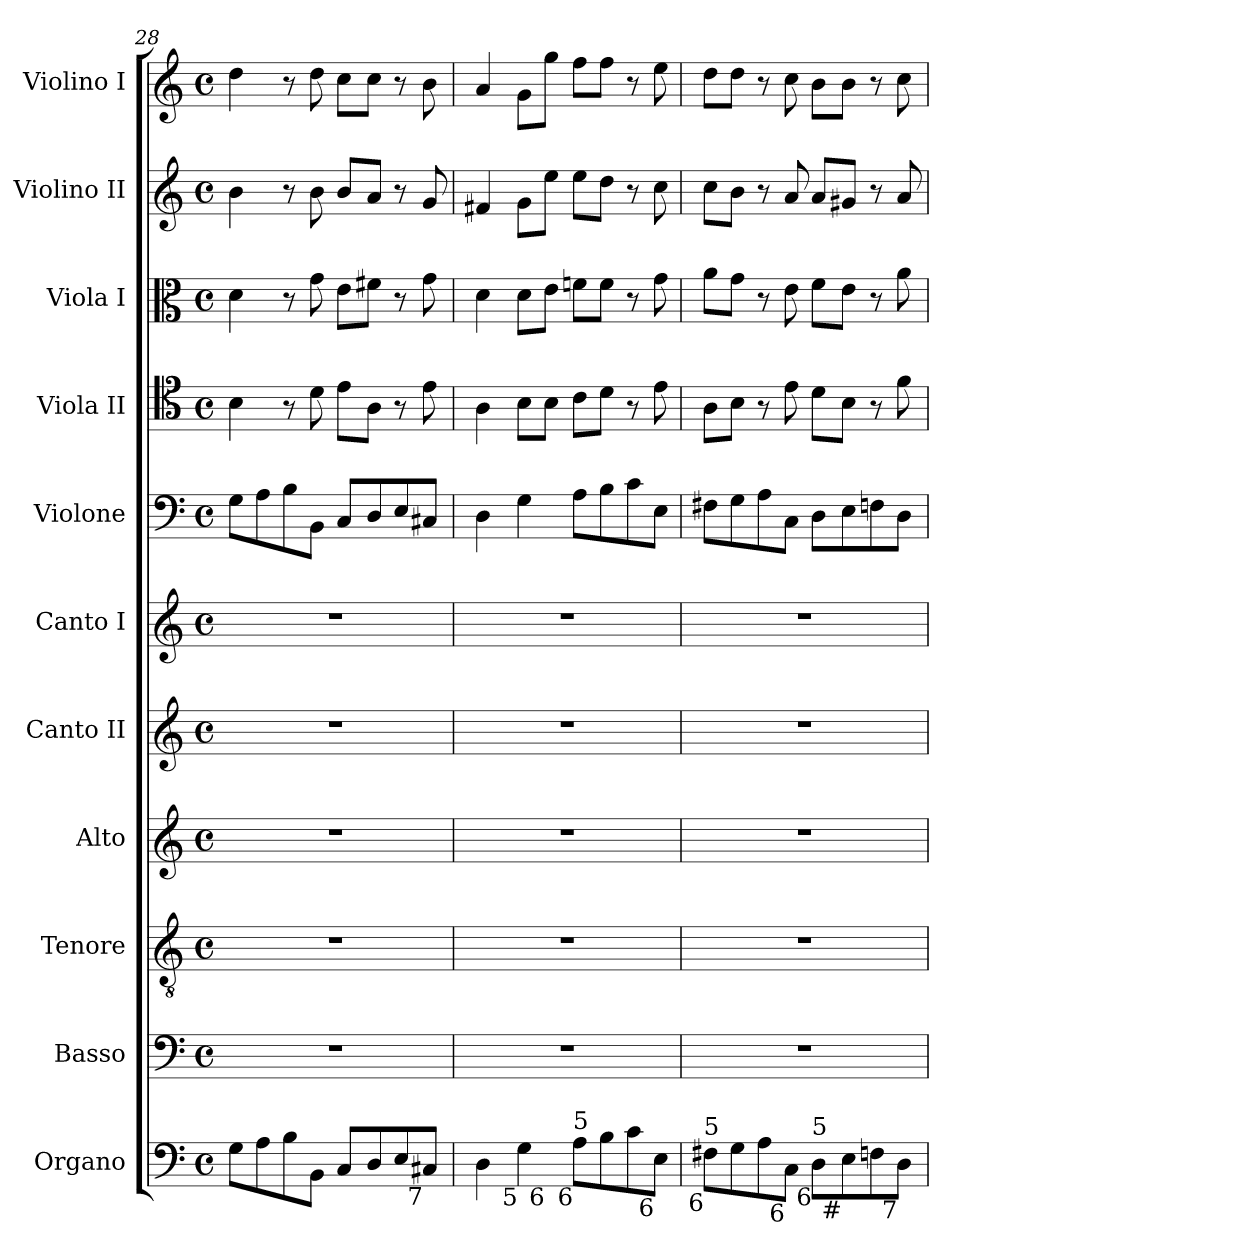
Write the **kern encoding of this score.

**kern	**kern	**kern	**kern	**kern	**kern	**kern	**kern	**kern	**kern	**kern
*part11	*part10	*part9	*part8	*part7	*part6	*part5	*part4	*part3	*part2	*part1
*staff11	*staff10	*staff9	*staff8	*staff7	*staff6	*staff5	*staff4	*staff3	*staff2	*staff1
*I"Organo	*I"Basso	*I"Tenore	*I"Alto	*I"Canto II	*I"Canto I	*I"Violone	*I"Viola II	*I"Viola I	*I"Violino II	*I"Violino I
*I'Org.	*I'B.	*I'T.	*I'A.	*I'C. II	*I'C. I	*I'Vne.	*I'Vla. II	*I'Vla. I	*I'Vl. II	*I'Vl. I
*clefF4	*clefF4	*clefGv2	*clefG2	*clefG2	*clefG2	*clefF4	*clefC4	*clefC3	*clefG2	*clefG2
*	*	*ITrd7c12	*	*	*	*	*	*	*	*
*k[]	*k[]	*k[]	*k[]	*k[]	*k[]	*k[]	*k[]	*k[]	*k[]	*k[]
*C:	*C:	*C:	*C:	*C:	*C:	*C:	*C:	*C:	*C:	*C:
*M4/4	*M4/4	*M4/4	*M4/4	*M4/4	*M4/4	*M4/4	*M4/4	*M4/4	*M4/4	*M4/4
*met(c)	*met(c)	*met(c)	*met(c)	*met(c)	*met(c)	*met(c)	*met(c)	*met(c)	*met(c)	*met(c)
=28	=28	=28	=28	=28	=28	=28	=28	=28	=28	=28
8Gi\L	1r	1r	1r	1r	1r	8Gi\L	4Bi\	4di\	4bi\	4ddi\
8Ai\	.	.	.	.	.	8Ai\	.	.	.	.
8Bi\	.	.	.	.	.	8Bi\	8r	8r	8r	8r
8BBi\J	.	.	.	.	.	8BBi\J	8di\	8gi\	8bi\	8ddi\
8Ci/L	.	.	.	.	.	8Ci/L	8ei\L	8ei\L	8bi/L	8cci\L
8Di/	.	.	.	.	.	8Di/	8Ai\J	8f#Xi\J	8ai/J	8cci\J
8Ei/	.	.	.	.	.	8Ei/	8r	8r	8r	8r
!LO:TX:b:rj:t=7	!	!	!	!	!	!	!	!	!	!
8C#Xi/J	.	.	.	.	.	8C#Xi/J	8ei\	8gi\	8gi/	8bi\
!!LO:LB:g=z
=29	=29	=29	=29	=29	=29	=29	=29	=29	=29	=29
*^	*	*	*	*	*	*	*	*	*	*
4Di\	4ryy	1r	1r	1r	1r	1r	4Di\	4Ai\	4di\	4f#Xi/	4ai/
!LO:TX:b:rj:t=5	!	!	!	!	!	!	!	!	!	!	!
4Gi\	8Gi\Lyy	.	.	.	.	.	4Gi\	8Bi\L	8di\L	8gi\L	8gi\L
!	!LO:TX:b:rj:t=6	!	!	!	!	!	!	!	!	!	!
.	8Gi\Jyy	.	.	.	.	.	.	8Bi\J	8ei\J	8eei\J	8ggi\J
!LO:TX:b:rj:t=6	!	!	!	!	!	!	!	!	!	!	!
!LO:TX:t=5	!	!	!	!	!	!	!	!	!	!	!
8Ai\L	2ryy	.	.	.	.	.	8Ai\L	8ci\L	8fni\L	8eei\L	8ffi\L
8Bi\	.	.	.	.	.	.	8Bi\	8di\J	8fi\J	8ddi\J	8ffi\J
8ci\	.	.	.	.	.	.	8ci\	8r	8r	8r	8r
!LO:TX:b:rj:t=6	!	!	!	!	!	!	!	!	!	!	!
8Ei\J	.	.	.	.	.	.	8Ei\J	8ei\	8gi\	8cci\	8eei\
*v	*v	*	*	*	*	*	*	*	*	*	*
=30	=30	=30	=30	=30	=30	=30	=30	=30	=30	=30
!LO:TX:b:rj:t=6	!	!	!	!	!	!	!	!	!	!
!LO:TX:t=5	!	!	!	!	!	!	!	!	!	!
8F#Xi\L	1r	1r	1r	1r	1r	8F#Xi\L	8Ai\L	8ai\L	8cci\L	8ddi\L
8Gi\	.	.	.	.	.	8Gi\	8Bi\J	8gi\J	8bi\J	8ddi\J
8Ai\	.	.	.	.	.	8Ai\	8r	8r	8r	8r
!LO:TX:b:rj:t=6	!	!	!	!	!	!	!	!	!	!
8Ci\J	.	.	.	.	.	8Ci\J	8ei\	8ei\	8ai/	8cci\
!LO:TX:b:rj:t=6	!	!	!	!	!	!	!	!	!	!
!LO:TX:t=5	!	!	!	!	!	!	!	!	!	!
8Di\L	.	.	.	.	.	8Di\L	8di\L	8fi\L	8ai/L	8bi\L
!LO:TX:b:rj:t=#	!	!	!	!	!	!	!	!	!	!
8Ei\	.	.	.	.	.	8Ei\	8Bi\J	8ei\J	8g#Xi/J	8bi\J
8Fni\	.	.	.	.	.	8Fni\	8r	8r	8r	8r
!LO:TX:b:rj:t=7	!	!	!	!	!	!	!	!	!	!
8Di\J	.	.	.	.	.	8Di\J	8fi\	8ai\	8ai/	8cci\
=	=	=	=	=	=	=	=	=	=	=
*-	*-	*-	*-	*-	*-	*-	*-	*-	*-	*-
